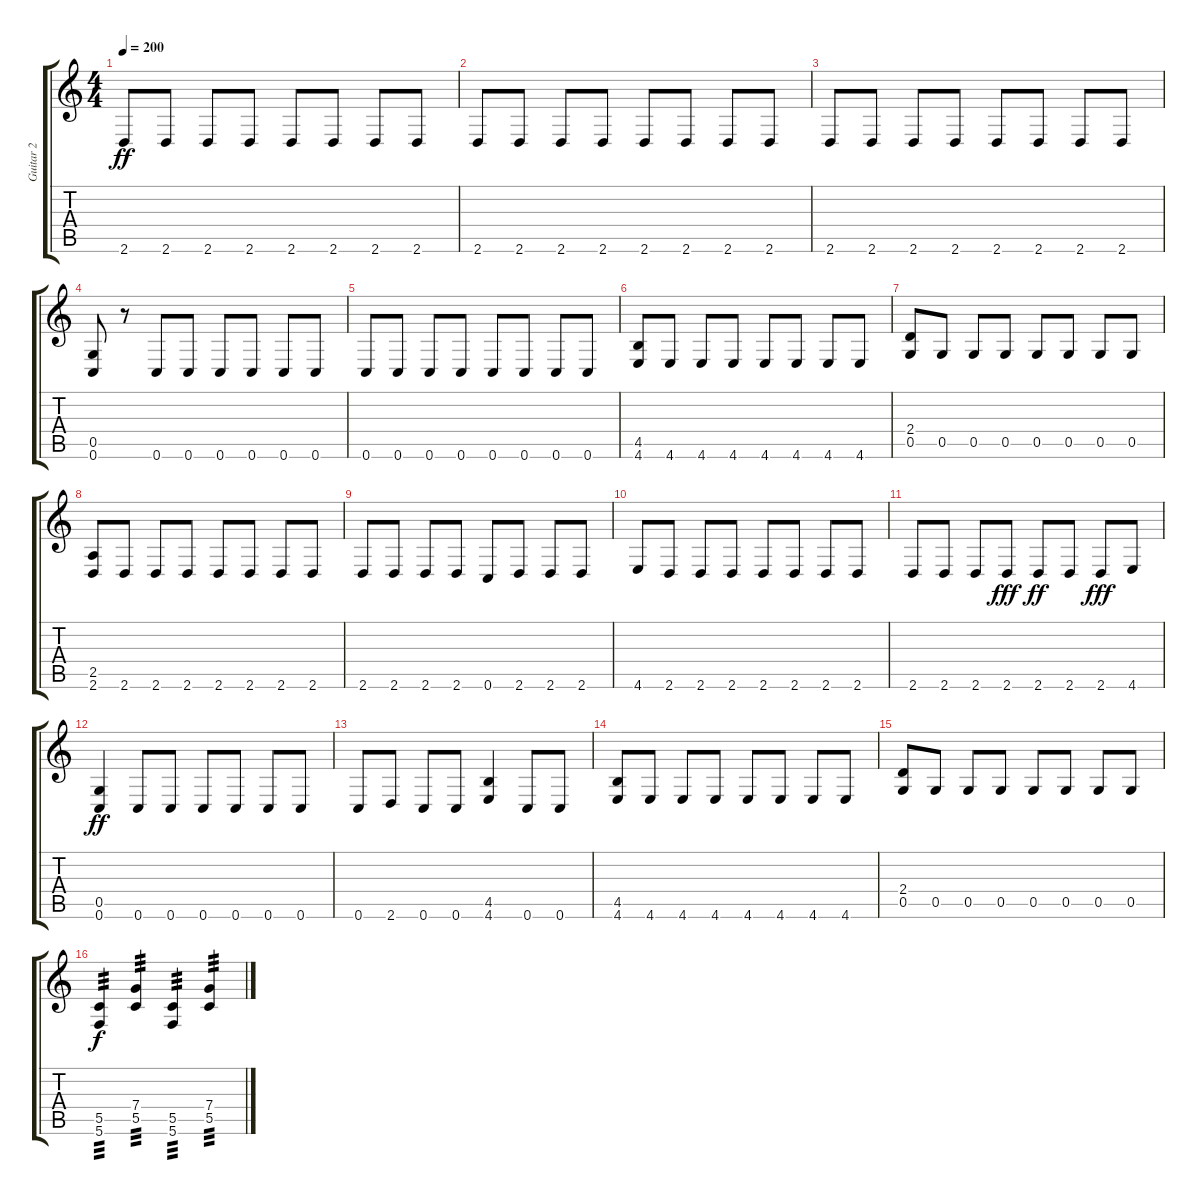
\track ("Guitar 2" "Guitar 2") {instrument distortionguitar}
\staff {score tabs}
\tuning (D4 A3 F3 C3 G2 C2) {hide}
\ts (4 4)
\tempo 200
\clef g2
\ks c
2.6.8{dy ff} 2.6.8 2.6.8 2.6.8 2.6.8 2.6.8 2.6.8 2.6.8 |
2.6.8 2.6.8 2.6.8 2.6.8 2.6.8 2.6.8 2.6.8 2.6.8 |
2.6.8 2.6.8 2.6.8 2.6.8 2.6.8 2.6.8 2.6.8 2.6.8 |
(0.5 0.6).8 r.8 0.6.8 0.6.8 0.6.8 0.6.8 0.6.8 0.6.8 |
0.6.8 0.6.8 0.6.8 0.6.8 0.6.8 0.6.8 0.6.8 0.6.8 |
(4.5 4.6).8 4.6.8 4.6.8 4.6.8 4.6.8 4.6.8 4.6.8 4.6.8 |
(2.4 0.5).8 0.5.8 0.5.8 0.5.8 0.5.8 0.5.8 0.5.8 0.5.8 |
(2.5 2.6).8 2.6.8 2.6.8 2.6.8 2.6.8 2.6.8 2.6.8 2.6.8 |
2.6.8 2.6.8 2.6.8 2.6.8 0.6.8 2.6.8 2.6.8 2.6.8 |
4.6.8 2.6.8 2.6.8 2.6.8 2.6.8 2.6.8 2.6.8 2.6.8 |
2.6.8 2.6.8 2.6.8 2.6.8{dy fff} 2.6.8{dy ff} 2.6.8 2.6.8{dy fff} 4.6.8 |
(0.5 0.6).4{dy ff} 0.6.8 0.6.8 0.6.8 0.6.8 0.6.8 0.6.8 |
0.6.8 2.6.8 0.6.8 0.6.8 (4.5 4.6).4 0.6.8 0.6.8 |
(4.5 4.6).8 4.6.8 4.6.8 4.6.8 4.6.8 4.6.8 4.6.8 4.6.8 |
(2.4 0.5).8 0.5.8 0.5.8 0.5.8 0.5.8 0.5.8 0.5.8 0.5.8 |
(5.5 5.6).4{tp 3 dy f} (7.4 5.5).4{tp 3} (5.5 5.6).4{tp 3} (7.4 5.5).4{tp 3}
